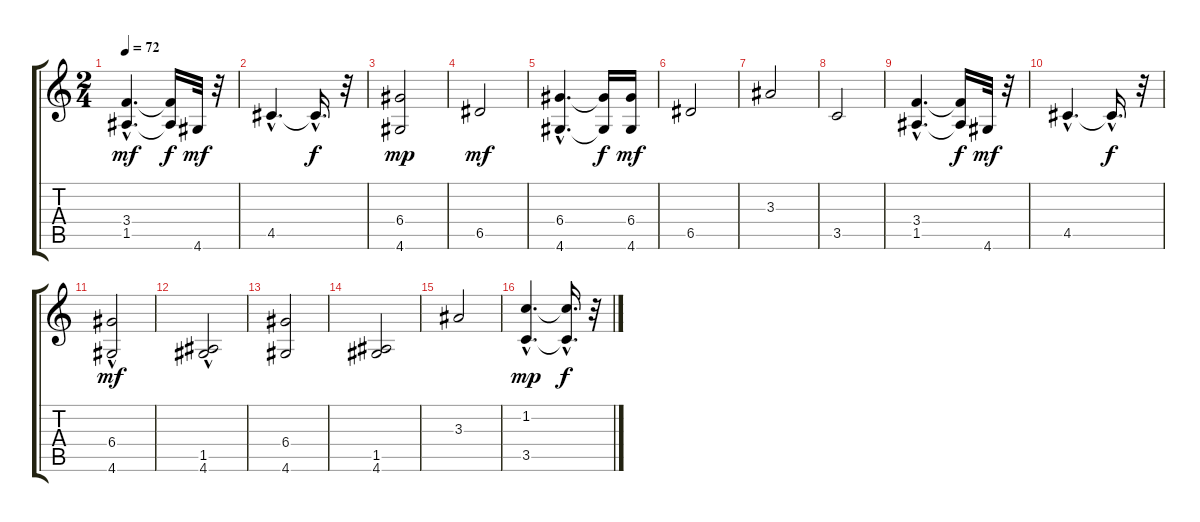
\track "" {instrument distortionguitar}
\staff {score tabs}
\tuning (E4 B3 G3 D3 A2 E2) {hide}
\ts (2 4)
\tempo 72
\clef g2
\ks c
(3.4{hac} 1.5{hac}).4{d dy mf} (3.4{t} 1.5{t}).16{dy f} 4.6.32{dy mf} r.32 |
4.5{hac}.4{d} 4.5{hac t}.16{d dy f} r.32 |
(6.4 4.6).2{dy mp} |
6.5.2{dy mf} |
(6.4{hac} 4.6{hac}).4{d} (6.4{t} 4.6{t}).16{dy f} (6.4 4.6).16{dy mf} |
6.5.2 |
3.3.2 |
3.5.2 |
(3.4{hac} 1.5{hac}).4{d} (3.4{t} 1.5{t}).16{dy f} 4.6.32{dy mf} r.32 |
4.5{hac}.4{d} 4.5{hac t}.16{d dy f} r.32 |
(6.4{hac} 4.6).2{dy mf} |
(1.5 4.6{hac}).2 |
(6.4 4.6).2 |
(1.5 4.6).2 |
3.3.2 |
(1.2{hac} 3.5{hac}).4{d dy mp} (1.2{hac t} 3.5{hac t}).16{d dy f} r.32
